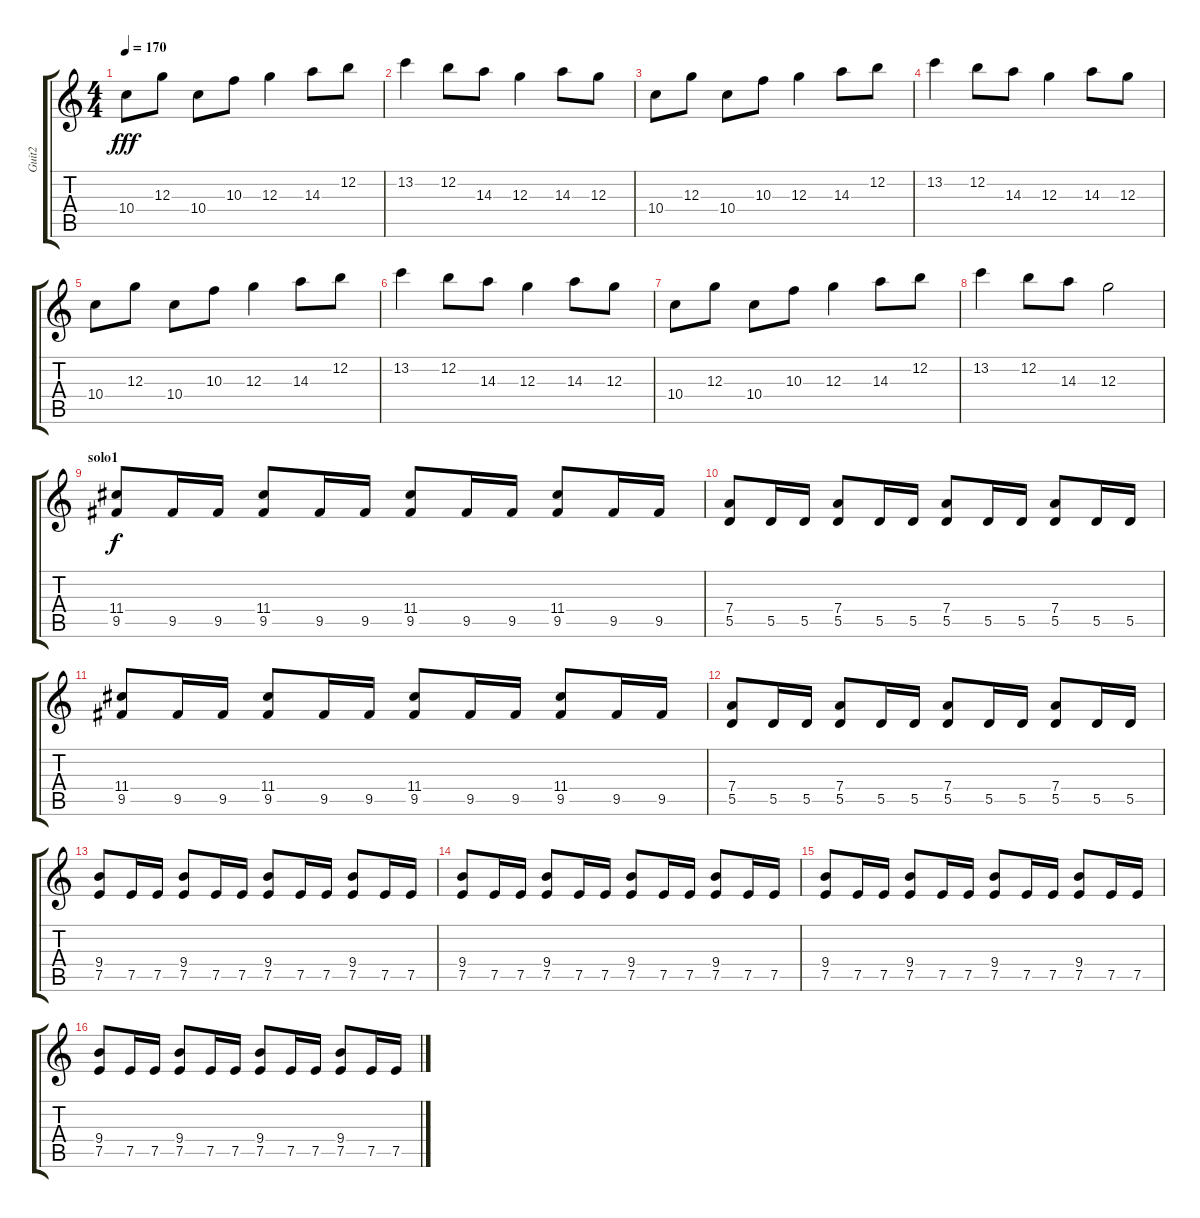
\track ("Guit2" "Guit2") {instrument overdrivenguitar}
\staff {score tabs}
\tuning (E4 B3 G3 D3 A2 E2) {hide}
\ts (4 4)
\tempo 170
\clef g2
\ks c
10.4.8{dy fff} 12.3.8 10.4.8 10.3.8 12.3.4 14.3.8 12.2.8 |
13.2.4 12.2.8 14.3.8 12.3.4 14.3.8 12.3.8 |
10.4.8 12.3.8 10.4.8 10.3.8 12.3.4 14.3.8 12.2.8 |
13.2.4 12.2.8 14.3.8 12.3.4 14.3.8 12.3.8 |
10.4.8 12.3.8 10.4.8 10.3.8 12.3.4 14.3.8 12.2.8 |
13.2.4 12.2.8 14.3.8 12.3.4 14.3.8 12.3.8 |
10.4.8 12.3.8 10.4.8 10.3.8 12.3.4 14.3.8 12.2.8 |
13.2.4 12.2.8 14.3.8 12.3.2 |
\section ("" "solo1")
(11.4 9.5).8{dy f} 9.5.16 9.5.16 (11.4 9.5).8 9.5.16 9.5.16 (11.4 9.5).8 9.5.16 9.5.16 (11.4 9.5).8 9.5.16 9.5.16 |
(7.4 5.5).8 5.5.16 5.5.16 (7.4 5.5).8 5.5.16 5.5.16 (7.4 5.5).8 5.5.16 5.5.16 (7.4 5.5).8 5.5.16 5.5.16 |
(11.4 9.5).8 9.5.16 9.5.16 (11.4 9.5).8 9.5.16 9.5.16 (11.4 9.5).8 9.5.16 9.5.16 (11.4 9.5).8 9.5.16 9.5.16 |
(7.4 5.5).8 5.5.16 5.5.16 (7.4 5.5).8 5.5.16 5.5.16 (7.4 5.5).8 5.5.16 5.5.16 (7.4 5.5).8 5.5.16 5.5.16 |
(9.4 7.5).8 7.5.16 7.5.16 (9.4 7.5).8 7.5.16 7.5.16 (9.4 7.5).8 7.5.16 7.5.16 (9.4 7.5).8 7.5.16 7.5.16 |
(9.4 7.5).8 7.5.16 7.5.16 (9.4 7.5).8 7.5.16 7.5.16 (9.4 7.5).8 7.5.16 7.5.16 (9.4 7.5).8 7.5.16 7.5.16 |
(9.4 7.5).8 7.5.16 7.5.16 (9.4 7.5).8 7.5.16 7.5.16 (9.4 7.5).8 7.5.16 7.5.16 (9.4 7.5).8 7.5.16 7.5.16 |
(9.4 7.5).8 7.5.16 7.5.16 (9.4 7.5).8 7.5.16 7.5.16 (9.4 7.5).8 7.5.16 7.5.16 (9.4 7.5).8 7.5.16 7.5.16
